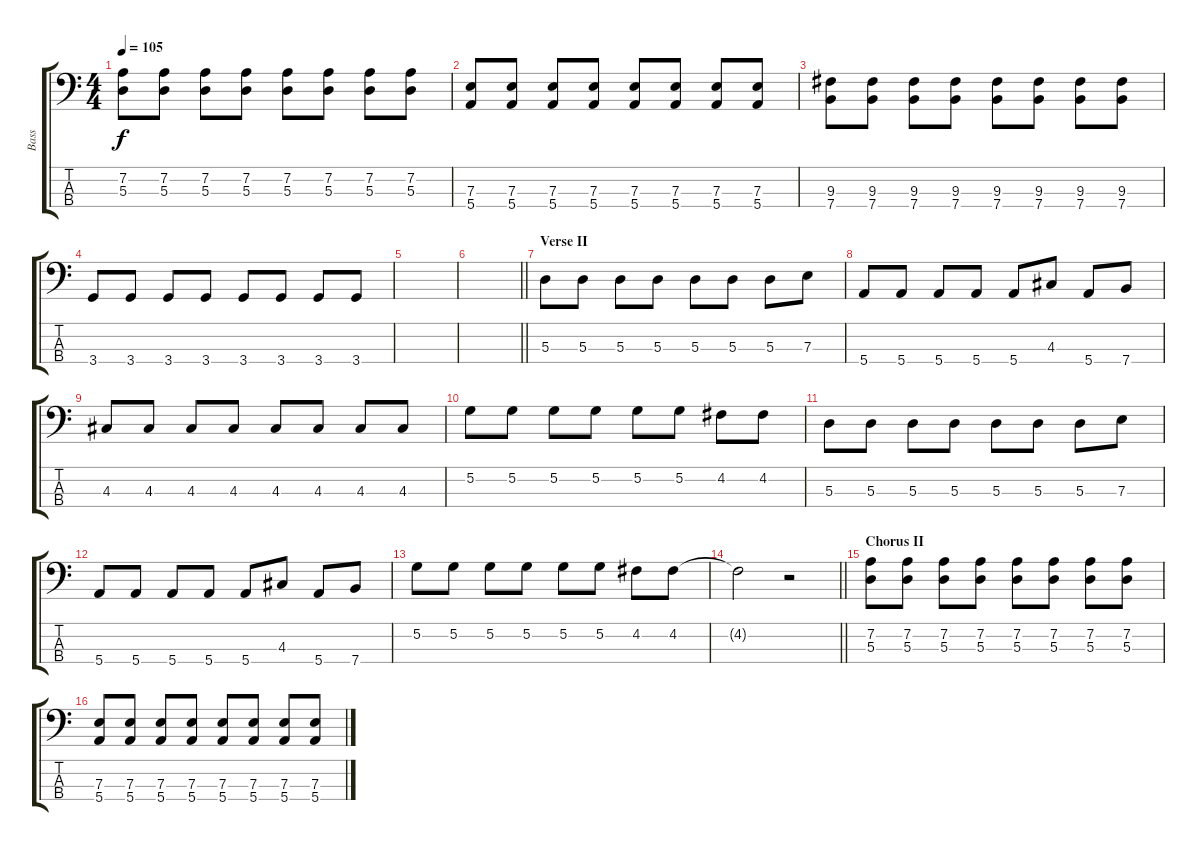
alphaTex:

\track ("Bass" "Bass") {instrument electricbassfinger}
\staff {score tabs}
\tuning (G2 D2 A1 E1) {hide}
\ts (4 4)
\tempo 105
\clef f4
\ks c
(7.2 5.3).8{dy f} (7.2 5.3).8 (7.2 5.3).8 (7.2 5.3).8 (7.2 5.3).8 (7.2 5.3).8 (7.2 5.3).8 (7.2 5.3).8 |
(7.3 5.4).8 (7.3 5.4).8 (7.3 5.4).8 (7.3 5.4).8 (7.3 5.4).8 (7.3 5.4).8 (7.3 5.4).8 (7.3 5.4).8 |
(9.3 7.4).8 (9.3 7.4).8 (9.3 7.4).8 (9.3 7.4).8 (9.3 7.4).8 (9.3 7.4).8 (9.3 7.4).8 (9.3 7.4).8 |
3.4.8 3.4.8 3.4.8 3.4.8 3.4.8 3.4.8 3.4.8 3.4.8 |
|
\barLineRight lightlight
|
\section ("" "Verse II")
5.3.8 5.3.8 5.3.8 5.3.8 5.3.8 5.3.8 5.3.8 7.3.8 |
5.4.8 5.4.8 5.4.8 5.4.8 5.4.8 4.3.8 5.4.8 7.4.8 |
4.3.8 4.3.8 4.3.8 4.3.8 4.3.8 4.3.8 4.3.8 4.3.8 |
5.2.8 5.2.8 5.2.8 5.2.8 5.2.8 5.2.8 4.2.8 4.2.8 |
5.3.8 5.3.8 5.3.8 5.3.8 5.3.8 5.3.8 5.3.8 7.3.8 |
5.4.8 5.4.8 5.4.8 5.4.8 5.4.8 4.3.8 5.4.8 7.4.8 |
5.2.8 5.2.8 5.2.8 5.2.8 5.2.8 5.2.8 4.2.8 4.2.8 |
\barLineRight lightlight
4.2{t}.2 r.2 |
\section ("" "Chorus II")
(7.2 5.3).8 (7.2 5.3).8 (7.2 5.3).8 (7.2 5.3).8 (7.2 5.3).8 (7.2 5.3).8 (7.2 5.3).8 (7.2 5.3).8 |
(7.3 5.4).8 (7.3 5.4).8 (7.3 5.4).8 (7.3 5.4).8 (7.3 5.4).8 (7.3 5.4).8 (7.3 5.4).8 (7.3 5.4).8
